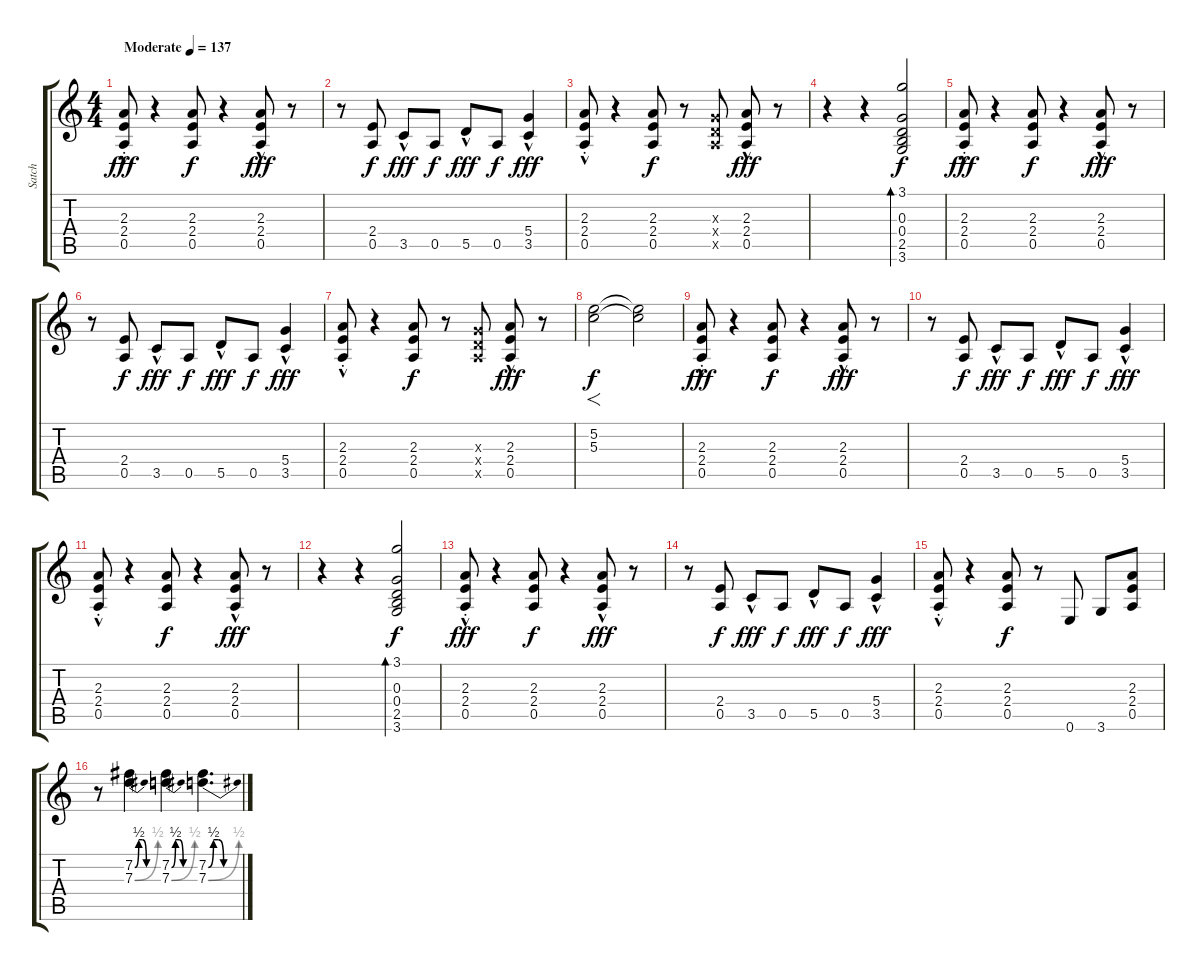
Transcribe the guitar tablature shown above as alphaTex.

\track ("Satch" "Satch") {instrument overdrivenguitar}
\staff {score tabs}
\tuning (E4 B3 G3 D3 A2 E2) {hide}
\ts (4 4)
\tempo (137 "Moderate")
\clef g2
\ks c
(2.3 2.4 0.5{hac st}).8{dy fff instrument overdrivenguitar} r.4 (2.3 2.4 0.5).8{dy f} r.4 (2.3 2.4 0.5{hac}).8{dy fff} r.8 |
r.8 (2.4 0.5).8{dy f} 3.5{hac}.8{dy fff} 0.5.8{dy f} 5.5{hac}.8{dy fff} 0.5.8{dy f} (5.4 3.5{hac}).4{dy fff} |
(2.3 2.4 0.5{hac st}).8 r.4 (2.3 2.4 0.5).8{dy f} r.8 (0.3{x} 0.4{x} 0.5{x}).8 (2.3 2.4 0.5{hac}).8{dy fff} r.8 |
r.4 r.4 (3.1 0.3 0.4 2.5 3.6).2{bd 240 dy f} |
(2.3 2.4 0.5{hac st}).8{dy fff} r.4 (2.3 2.4 0.5).8{dy f} r.4 (2.3 2.4 0.5{hac}).8{dy fff} r.8 |
r.8 (2.4 0.5).8{dy f} 3.5{hac}.8{dy fff} 0.5.8{dy f} 5.5{hac}.8{dy fff} 0.5.8{dy f} (5.4 3.5{hac}).4{dy fff} |
(2.3 2.4 0.5{hac st}).8 r.4 (2.3 2.4 0.5).8{dy f} r.8 (0.3{x} 0.4{x} 0.5{x}).8 (2.3 2.4 0.5{hac}).8{dy fff} r.8 |
(5.2 5.3).2{f dy f} (5.2{t} 5.3{t}).2 |
(2.3 2.4 0.5{hac st}).8{dy fff} r.4 (2.3 2.4 0.5).8{dy f} r.4 (2.3 2.4 0.5{hac}).8{dy fff} r.8 |
r.8 (2.4 0.5).8{dy f} 3.5{hac}.8{dy fff} 0.5.8{dy f} 5.5{hac}.8{dy fff} 0.5.8{dy f} (5.4 3.5{hac}).4{dy fff} |
(2.3 2.4 0.5{hac st}).8 r.4 (2.3 2.4 0.5).8{dy f} r.4 (2.3 2.4 0.5{hac}).8{dy fff} r.8 |
r.4 r.4 (3.1 0.3 0.4 2.5 3.6).2{bd 240 dy f} |
(2.3 2.4 0.5{hac st}).8{dy fff} r.4 (2.3 2.4 0.5).8{dy f} r.4 (2.3 2.4 0.5{hac}).8{dy fff} r.8 |
r.8 (2.4 0.5).8{dy f} 3.5{hac}.8{dy fff} 0.5.8{dy f} 5.5{hac}.8{dy fff} 0.5.8{dy f} (5.4 3.5{hac}).4{dy fff} |
(2.3 2.4 0.5{hac st}).8 r.4 (2.3 2.4 0.5).8{dy f} r.8 0.6.8 3.6.8 (2.3 2.4 0.5).8 |
r.8 (7.2{be (custom 0 0 10 2 20 2 30 0 60 0)} 7.3{be (bend 0 0 60 2)}).4 (7.2{be (custom 0 0 10 2 20 2 30 0 60 0)} 7.3{be (bend 0 0 60 2)}).4 (7.2{be (custom 0 0 10 2 20 2 30 0 60 0)} 7.3{be (bend 0 0 60 2)}).4{d}
